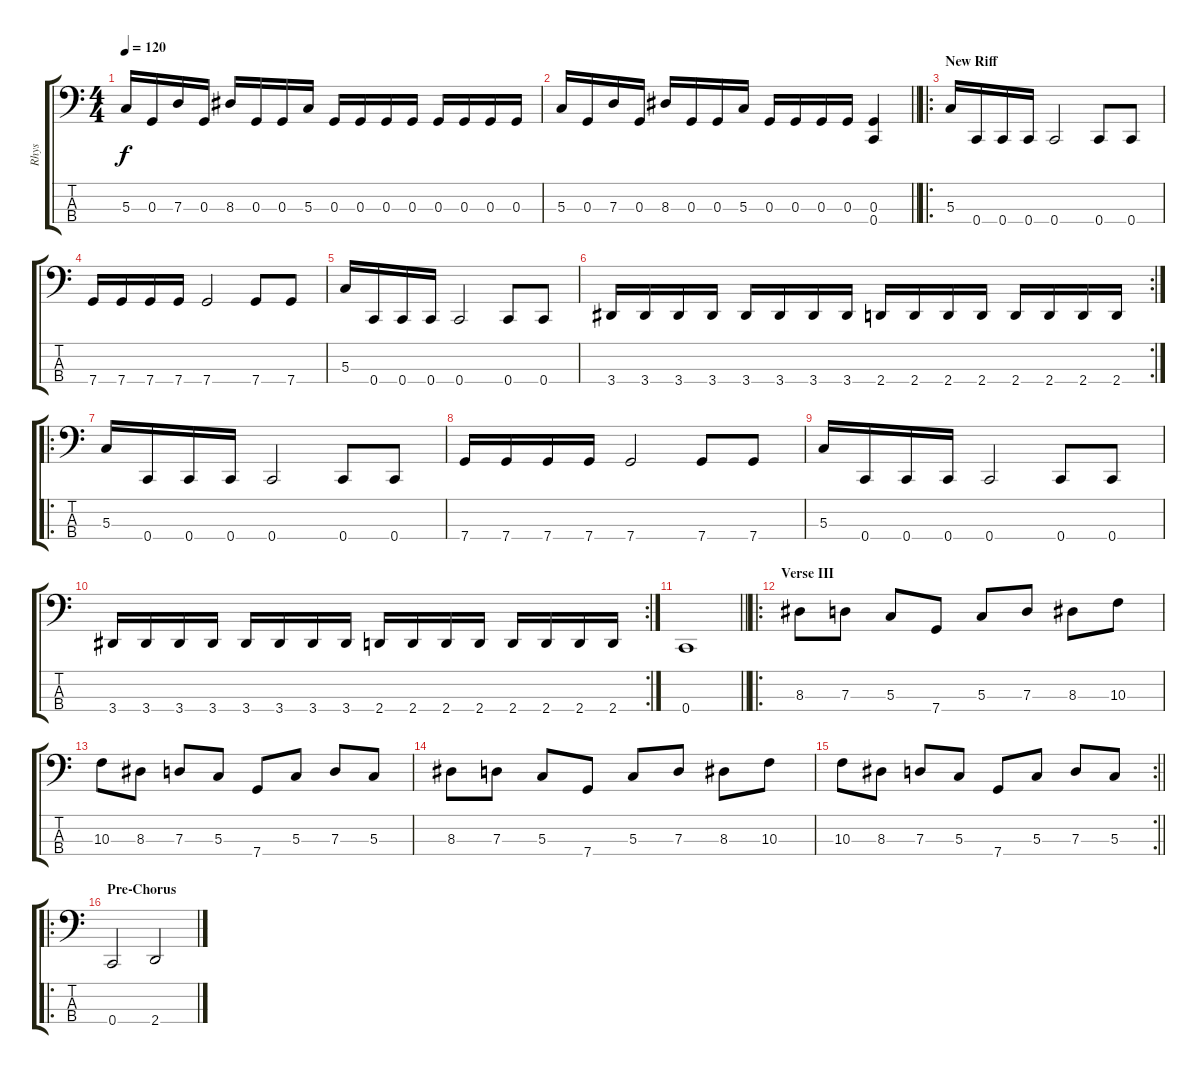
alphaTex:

\track ("Rhys" "Rhys") {instrument electricbasspick}
\staff {score tabs}
\tuning (F2 C2 G1 C1) {hide}
\ts (4 4)
\tempo 120
\clef f4
\ks c
5.3.16{dy f} 0.3.16 7.3.16 0.3.16 8.3.16 0.3.16 0.3.16 5.3.16 0.3.16 0.3.16 0.3.16 0.3.16 0.3.16 0.3.16 0.3.16 0.3.16 |
\barLineRight lightlight
5.3.16 0.3.16 7.3.16 0.3.16 8.3.16 0.3.16 0.3.16 5.3.16 0.3.16 0.3.16 0.3.16 0.3.16 (0.3 0.4).4 |
\ro
\section ("" "New Riff")
5.3.16 0.4.16 0.4.16 0.4.16 0.4.2 0.4.8 0.4.8 |
7.4.16 7.4.16 7.4.16 7.4.16 7.4.2 7.4.8 7.4.8 |
5.3.16 0.4.16 0.4.16 0.4.16 0.4.2 0.4.8 0.4.8 |
\rc 2
3.4.16 3.4.16 3.4.16 3.4.16 3.4.16 3.4.16 3.4.16 3.4.16 2.4.16 2.4.16 2.4.16 2.4.16 2.4.16 2.4.16 2.4.16 2.4.16 |
\ro
5.3.16 0.4.16 0.4.16 0.4.16 0.4.2 0.4.8 0.4.8 |
7.4.16 7.4.16 7.4.16 7.4.16 7.4.2 7.4.8 7.4.8 |
5.3.16 0.4.16 0.4.16 0.4.16 0.4.2 0.4.8 0.4.8 |
\rc 2
3.4.16 3.4.16 3.4.16 3.4.16 3.4.16 3.4.16 3.4.16 3.4.16 2.4.16 2.4.16 2.4.16 2.4.16 2.4.16 2.4.16 2.4.16 2.4.16 |
\barLineRight lightlight
0.4.1 |
\ro
\section ("" "Verse III")
8.3.8 7.3.8 5.3.8 7.4.8 5.3.8 7.3.8 8.3.8 10.3.8 |
10.3.8 8.3.8 7.3.8 5.3.8 7.4.8 5.3.8 7.3.8 5.3.8 |
8.3.8 7.3.8 5.3.8 7.4.8 5.3.8 7.3.8 8.3.8 10.3.8 |
\rc 2
\barLineRight lightlight
10.3.8 8.3.8 7.3.8 5.3.8 7.4.8 5.3.8 7.3.8 5.3.8 |
\ro
\section ("" "Pre-Chorus")
0.4.2 2.4.2
